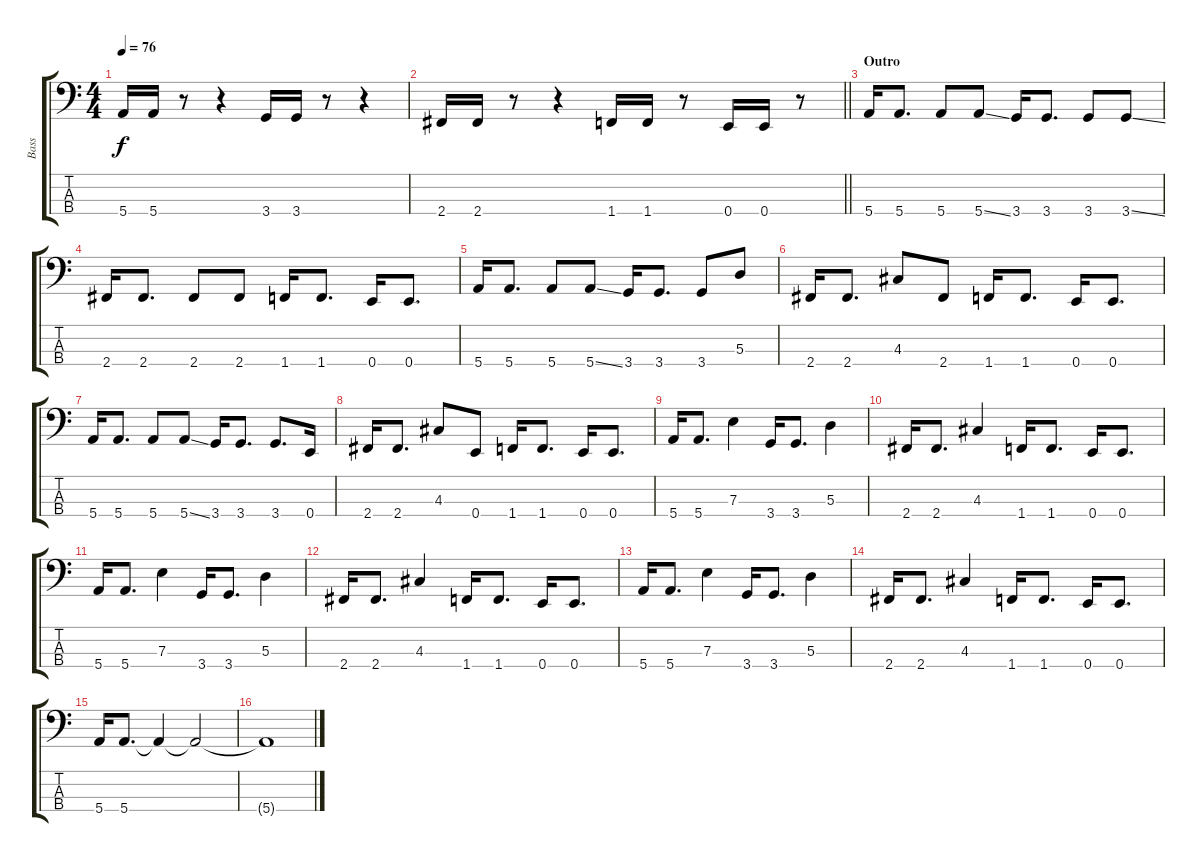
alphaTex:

\track ("Bass" "Bass") {instrument electricbasspick}
\staff {score tabs}
\tuning (G2 D2 A1 E1) {hide}
\ts (4 4)
\tempo 76
\clef f4
\ks c
5.4.16{dy f} 5.4.16 r.8 r.4 3.4.16 3.4.16 r.8 r.4 |
\barLineRight lightlight
2.4.16 2.4.16 r.8 r.4 1.4.16 1.4.16 r.8 0.4.16 0.4.16 r.8 |
\section ("" "Outro")
5.4.16 5.4.8{d} 5.4.8 5.4{ss}.8 3.4.16 3.4.8{d} 3.4.8 3.4{ss}.8 |
2.4.16 2.4.8{d} 2.4.8 2.4.8 1.4.16 1.4.8{d} 0.4.16 0.4.8{d} |
5.4.16 5.4.8{d} 5.4.8 5.4{ss}.8 3.4.16 3.4.8{d} 3.4.8 5.3.8 |
2.4.16 2.4.8{d} 4.3.8 2.4.8 1.4.16 1.4.8{d} 0.4.16 0.4.8{d} |
5.4.16 5.4.8{d} 5.4.8 5.4{ss}.8 3.4.16 3.4.8{d} 3.4.8{d} 0.4.16 |
2.4.16 2.4.8{d} 4.3.8 0.4.8 1.4.16 1.4.8{d} 0.4.16 0.4.8{d} |
5.4.16 5.4.8{d} 7.3.4 3.4.16 3.4.8{d} 5.3.4 |
2.4.16 2.4.8{d} 4.3.4 1.4.16 1.4.8{d} 0.4.16 0.4.8{d} |
5.4.16 5.4.8{d} 7.3.4 3.4.16 3.4.8{d} 5.3.4 |
2.4.16 2.4.8{d} 4.3.4 1.4.16 1.4.8{d} 0.4.16 0.4.8{d} |
5.4.16 5.4.8{d} 7.3.4 3.4.16 3.4.8{d} 5.3.4 |
2.4.16 2.4.8{d} 4.3.4 1.4.16 1.4.8{d} 0.4.16 0.4.8{d} |
5.4.16 5.4.8{d} 5.4{t}.4 5.4{t}.2 |
5.4{t}.1
